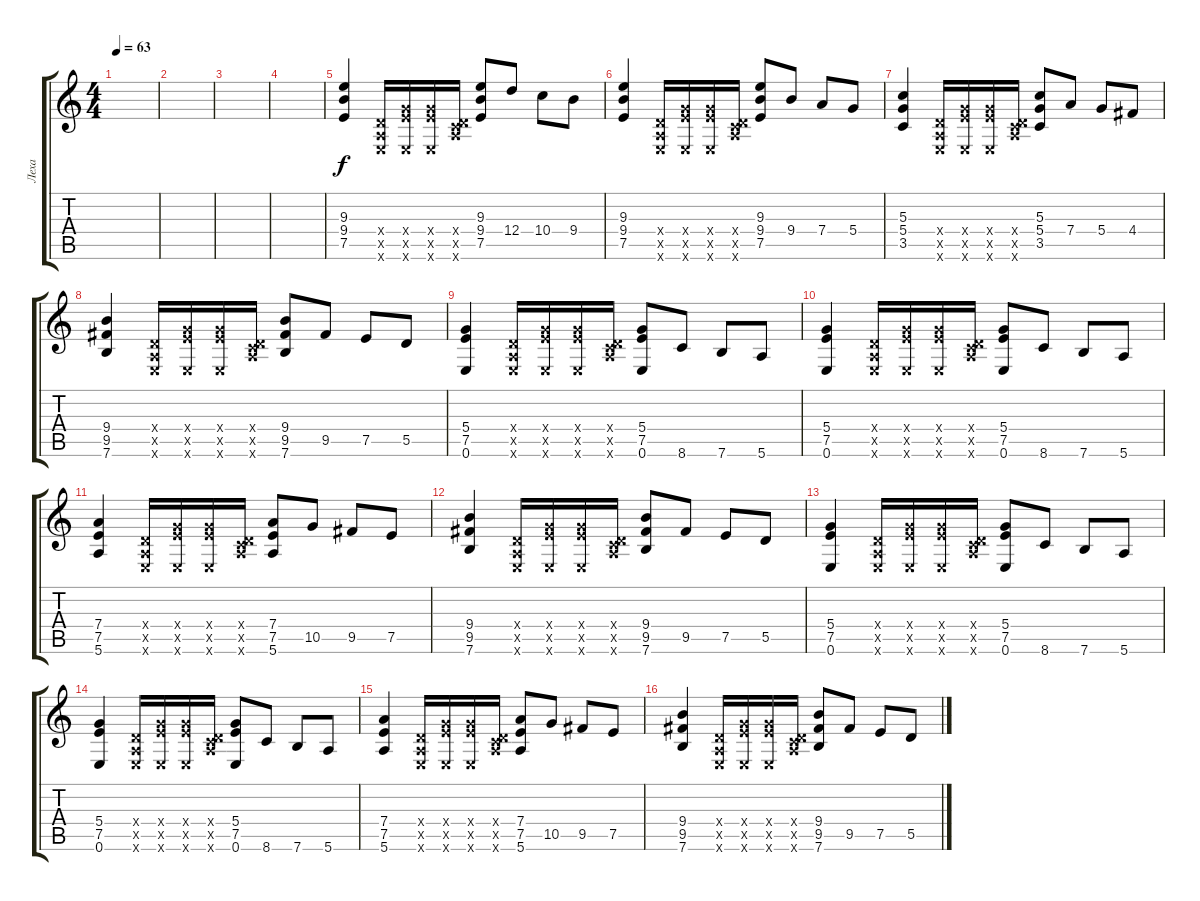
\track ("Леха" "Леха") {instrument distortionguitar}
\staff {score tabs}
\tuning (E4 B3 G3 D3 A2 E2) {hide}
\ts (4 4)
\tempo 63
\clef g2
\ks c
|
|
|
|
(9.3 9.4 7.5).4{balance 0 instrument overdrivenguitar} (0.4{x} 0.5{x} 0.6{x}).16 (5.4{x} 7.5{x} 0.6{x}).16 (5.4{x} 7.5{x} 0.6{x}).16 (0.4{x} 0.5{x} 8.6{x}).16 (9.3 9.4 7.5).8 12.4.8 10.4.8 9.4.8 |
(9.3 9.4 7.5).4{balance 16 instrument overdrivenguitar} (0.4{x} 0.5{x} 0.6{x}).16 (5.4{x} 7.5{x} 0.6{x}).16 (5.4{x} 7.5{x} 0.6{x}).16 (0.4{x} 0.5{x} 8.6{x}).16 (9.3 9.4 7.5).8 9.4.8 7.4.8 5.4.8 |
(5.3 5.4 3.5).4 (0.4{x} 0.5{x} 0.6{x}).16 (5.4{x} 7.5{x} 0.6{x}).16 (5.4{x} 7.5{x} 0.6{x}).16 (0.4{x} 0.5{x} 8.6{x}).16 (5.3 5.4 3.5).8 7.4.8 5.4.8 4.4.8 |
(9.4 9.5 7.6).4 (0.4{x} 0.5{x} 0.6{x}).16 (5.4{x} 7.5{x} 0.6{x}).16 (5.4{x} 7.5{x} 0.6{x}).16 (0.4{x} 0.5{x} 8.6{x}).16 (9.4 9.5 7.6).8 9.5.8 7.5.8 5.5.8 |
(5.4 7.5 0.6).4{balance 16} (0.4{x} 0.5{x} 0.6{x}).16 (5.4{x} 7.5{x} 0.6{x}).16 (5.4{x} 7.5{x} 0.6{x}).16 (0.4{x} 0.5{x} 8.6{x}).16 (5.4 7.5 0.6).8 8.6.8 7.6.8 5.6.8 |
(5.4 7.5 0.6).4{balance 0} (0.4{x} 0.5{x} 0.6{x}).16 (5.4{x} 7.5{x} 0.6{x}).16 (5.4{x} 7.5{x} 0.6{x}).16 (0.4{x} 0.5{x} 8.6{x}).16 (5.4 7.5 0.6).8 8.6.8 7.6.8 5.6.8 |
(7.4 7.5 5.6).4{balance 8} (0.4{x} 0.5{x} 0.6{x}).16 (5.4{x} 7.5{x} 0.6{x}).16 (5.4{x} 7.5{x} 0.6{x}).16 (0.4{x} 0.5{x} 8.6{x}).16 (7.4 7.5 5.6).8 10.5.8 9.5.8 7.5.8 |
(9.4 9.5 7.6).4 (0.4{x} 0.5{x} 0.6{x}).16 (5.4{x} 7.5{x} 0.6{x}).16 (5.4{x} 7.5{x} 0.6{x}).16 (0.4{x} 0.5{x} 8.6{x}).16 (9.4 9.5 7.6).8 9.5.8 7.5.8 5.5.8 |
(5.4 7.5 0.6).4{balance 0} (0.4{x} 0.5{x} 0.6{x}).16 (5.4{x} 7.5{x} 0.6{x}).16 (5.4{x} 7.5{x} 0.6{x}).16 (0.4{x} 0.5{x} 8.6{x}).16 (5.4 7.5 0.6).8 8.6.8 7.6.8 5.6.8 |
(5.4 7.5 0.6).4{balance 16} (0.4{x} 0.5{x} 0.6{x}).16 (5.4{x} 7.5{x} 0.6{x}).16 (5.4{x} 7.5{x} 0.6{x}).16 (0.4{x} 0.5{x} 8.6{x}).16 (5.4 7.5 0.6).8 8.6.8 7.6.8 5.6.8 |
(7.4 7.5 5.6).4{balance 8} (0.4{x} 0.5{x} 0.6{x}).16 (5.4{x} 7.5{x} 0.6{x}).16 (5.4{x} 7.5{x} 0.6{x}).16 (0.4{x} 0.5{x} 8.6{x}).16 (7.4 7.5 5.6).8 10.5.8 9.5.8 7.5.8 |
(9.4 9.5 7.6).4 (0.4{x} 0.5{x} 0.6{x}).16 (5.4{x} 7.5{x} 0.6{x}).16 (5.4{x} 7.5{x} 0.6{x}).16 (0.4{x} 0.5{x} 8.6{x}).16 (9.4 9.5 7.6).8 9.5.8 7.5.8 5.5.8
